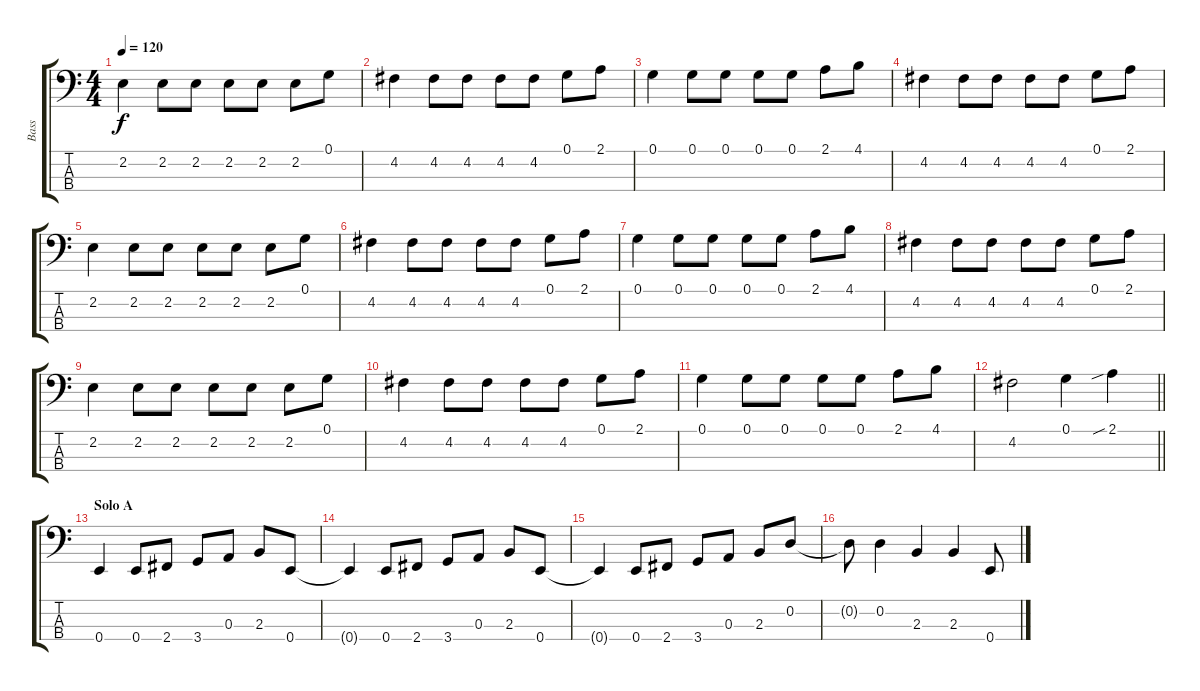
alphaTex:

\track ("Bass" "Bass") {instrument electricbassfinger}
\staff {score tabs}
\tuning (G2 D2 A1 E1) {hide}
\ts (4 4)
\tempo 120
\clef f4
\ks c
2.2.4{dy f} 2.2.8 2.2.8 2.2.8 2.2.8 2.2.8 0.1.8 |
4.2.4 4.2.8 4.2.8 4.2.8 4.2.8 0.1.8 2.1.8 |
0.1.4 0.1.8 0.1.8 0.1.8 0.1.8 2.1.8 4.1.8 |
4.2.4 4.2.8 4.2.8 4.2.8 4.2.8 0.1.8 2.1.8 |
2.2.4 2.2.8 2.2.8 2.2.8 2.2.8 2.2.8 0.1.8 |
4.2.4 4.2.8 4.2.8 4.2.8 4.2.8 0.1.8 2.1.8 |
0.1.4 0.1.8 0.1.8 0.1.8 0.1.8 2.1.8 4.1.8 |
4.2.4 4.2.8 4.2.8 4.2.8 4.2.8 0.1.8 2.1.8 |
2.2.4 2.2.8 2.2.8 2.2.8 2.2.8 2.2.8 0.1.8 |
4.2.4 4.2.8 4.2.8 4.2.8 4.2.8 0.1.8 2.1.8 |
0.1.4 0.1.8 0.1.8 0.1.8 0.1.8 2.1.8 4.1.8 |
\barLineRight lightlight
4.2.2 0.1.4 2.1{sib}.4 |
\section ("" "Solo A")
0.4.4 0.4.8 2.4.8 3.4.8 0.3.8 2.3.8 0.4.8 |
0.4{t}.4 0.4.8 2.4.8 3.4.8 0.3.8 2.3.8 0.4.8 |
0.4{t}.4 0.4.8 2.4.8 3.4.8 0.3.8 2.3.8 0.2.8 |
0.2{t}.8 0.2.4 2.3.4 2.3.4 0.4.8
